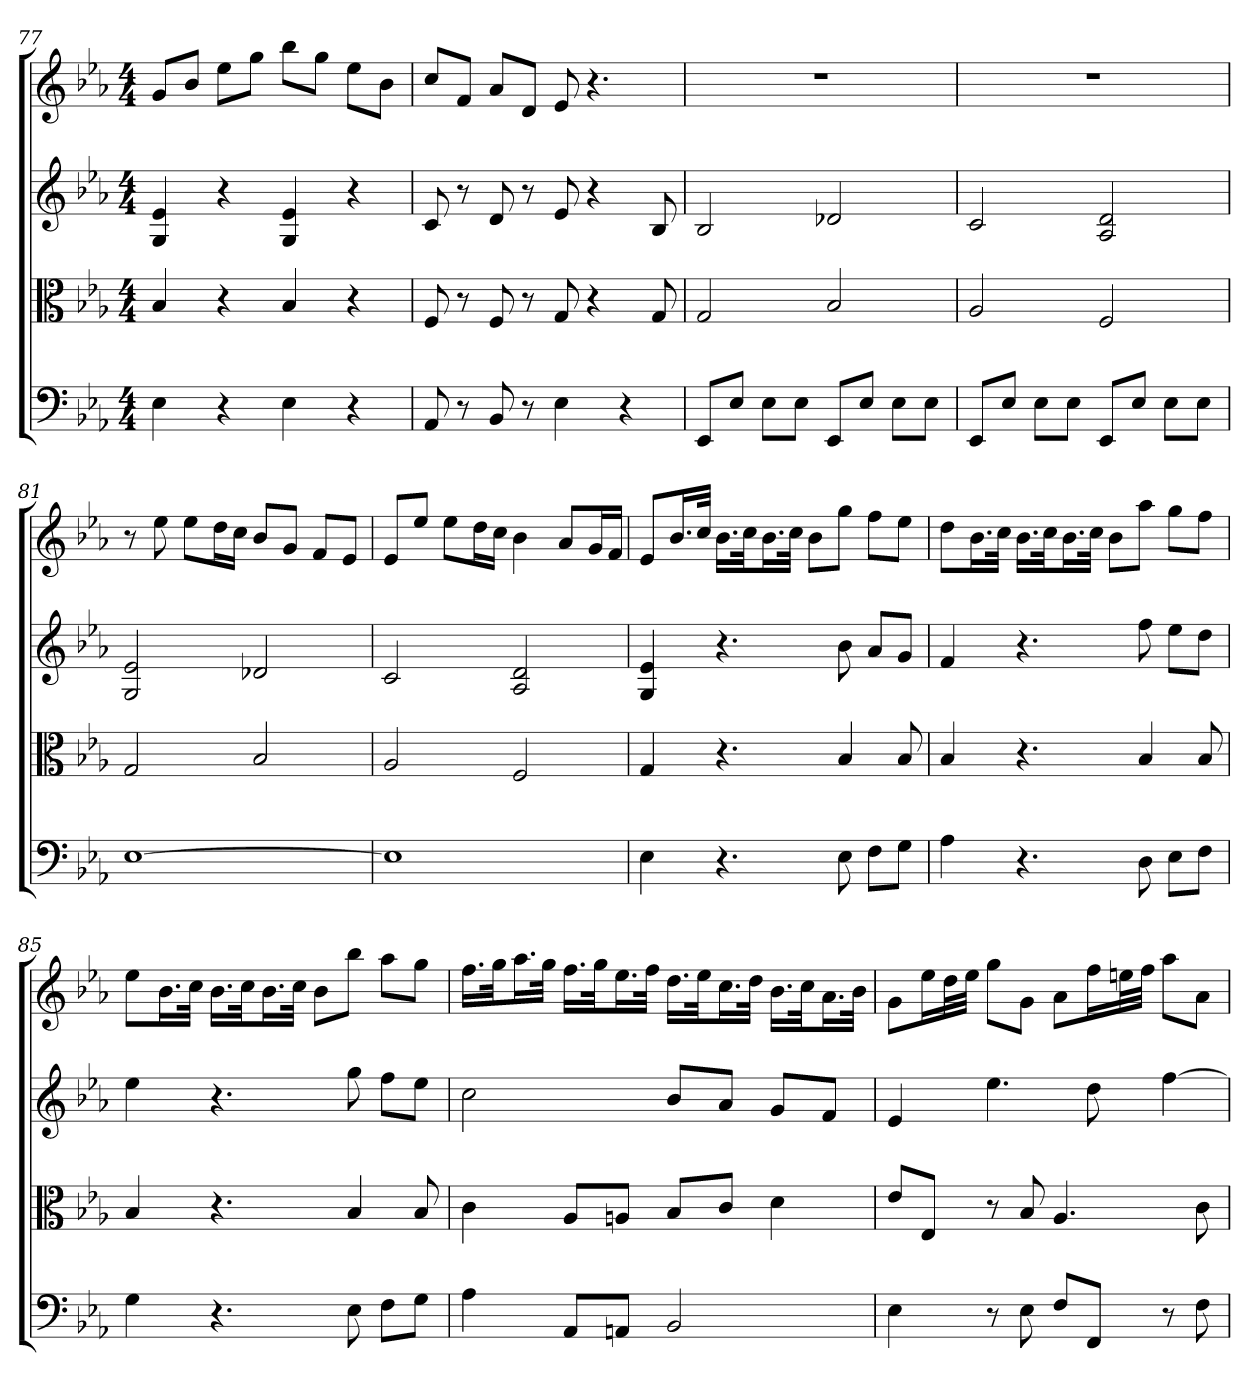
**kern	**kern	**kern	**kern
*part4	*part3	*part2	*part1
*staff4	*staff3	*staff2	*staff1
*clefF4	*clefC3	*	*
*k[b-e-a-]	*k[b-e-a-]	*k[b-e-a-]	*k[b-e-a-]
*E-:	*E-:	*E-:	*E-:
*M4/4	*M4/4	*M4/4	*M4/4
=77	=77	=77	=77
4E-	4B-	4G 4e-	8gL
.	.	.	8b-J
4r	4r	4r	8ee-L
.	.	.	8ggJ
4E-	4B-	4G 4e-	8bb-L
.	.	.	8ggJ
4r	4r	4r	8ee-L
.	.	.	8b-J
=78	=78	=78	=78
8AA-	8F	8c	8ccL
8r	8r	8r	8fJ
8BB-	8F	8d	8a-L
8r	8r	8r	8dJ
4E-	8G	8e-	8e-
.	4r	4r	4.r
4r	.	.	.
.	8G	8B-	.
=79	=79	=79	=79
8EE-/L	2G	2B-	1r
8E-/J	.	.	.
8E-\L	.	.	.
8E-\J	.	.	.
8EE-/L	2B-	2d-X	.
8E-/J	.	.	.
8E-\L	.	.	.
8E-\J	.	.	.
=80	=80	=80	=80
8EE-/L	2A-	2c	1r
8E-/J	.	.	.
8E-\L	.	.	.
8E-\J	.	.	.
8EE-/L	2F	2A- 2d	.
8E-/J	.	.	.
8E-\L	.	.	.
8E-\J	.	.	.
=81	=81	=81	=81
[1E-	2G	2G 2e-	8r
.	.	.	8ee-
.	.	.	8ee-L
.	.	.	16ddL
.	.	.	16ccJJ
.	2B-	2d-X	8b-L
.	.	.	8gJ
.	.	.	8fL
.	.	.	8e-J
=82	=82	=82	=82
1E-]	2A-	2c	8e-L
.	.	.	8ee-J
.	.	.	8ee-L
.	.	.	16ddL
.	.	.	16ccJJ
.	2F	2A- 2d	4b-
.	.	.	8a-L
.	.	.	16gL
.	.	.	16fJJ
=83	=83	=83	=83
4E-	4G	4G 4e-	8e-L
.	.	.	16.b-L
.	.	.	32ccJJk
4.r	4.r	4.r	16.b-LL
.	.	.	32ccJk
.	.	.	16.b-L
.	.	.	32ccJJk
.	.	.	8b-L
8E-	4B-	8b-	8ggJ
8F\L	.	8a-L	8ffL
8G\J	8B-	8gJ	8ee-J
=84	=84	=84	=84
4A-	4B-	4f	8ddL
.	.	.	16.b-L
.	.	.	32ccJJk
4.r	4.r	4.r	16.b-LL
.	.	.	32ccJk
.	.	.	16.b-L
.	.	.	32ccJJk
.	.	.	8b-L
8D	4B-	8ff	8aa-J
8E-\L	.	8ee-L	8ggL
8F\J	8B-	8ddJ	8ffJ
=85	=85	=85	=85
4G	4B-	4ee-	8ee-L
.	.	.	16.b-L
.	.	.	32ccJJk
4.r	4.r	4.r	16.b-LL
.	.	.	32ccJk
.	.	.	16.b-L
.	.	.	32ccJJk
.	.	.	8b-L
8E-	4B-	8gg	8bb-J
8F\L	.	8ffL	8aa-L
8G\J	8B-	8ee-J	8ggJ
=86	=86	=86	=86
4A-	4c	2cc	16.ffLL
.	.	.	32ggJk
.	.	.	16.aa-L
.	.	.	32ggJJk
8AA-/L	8A-/L	.	16.ffLL
.	.	.	32ggJk
8AAn/J	8An/J	.	16.ee-L
.	.	.	32ffJJk
2BB-	8B-/L	8b-L	16.ddLL
.	.	.	32ee-Jk
.	8c/J	8a-J	16.ccL
.	.	.	32ddJJk
.	4d	8gL	16.b-LL
.	.	.	32ccJk
.	.	8fJ	16.a-L
.	.	.	32b-JJk
=87	=87	=87	=87
4E-	8e-/L	4e-	8gL
.	8E-/J	.	16ee-L
.	.	.	32ddL
.	.	.	32ee-JJJ
8r	8r	4.ee-	8ggL
8E-	8B-	.	8gJ
8F/L	4.A-	.	8a-L
8FF/J	.	8dd	16ffL
.	.	.	32eenL
.	.	.	32ffJJJ
8r	.	[4ff	8aa-L
8F	8c	.	8a-J
=	=	=	=
*-	*-	*-	*-
